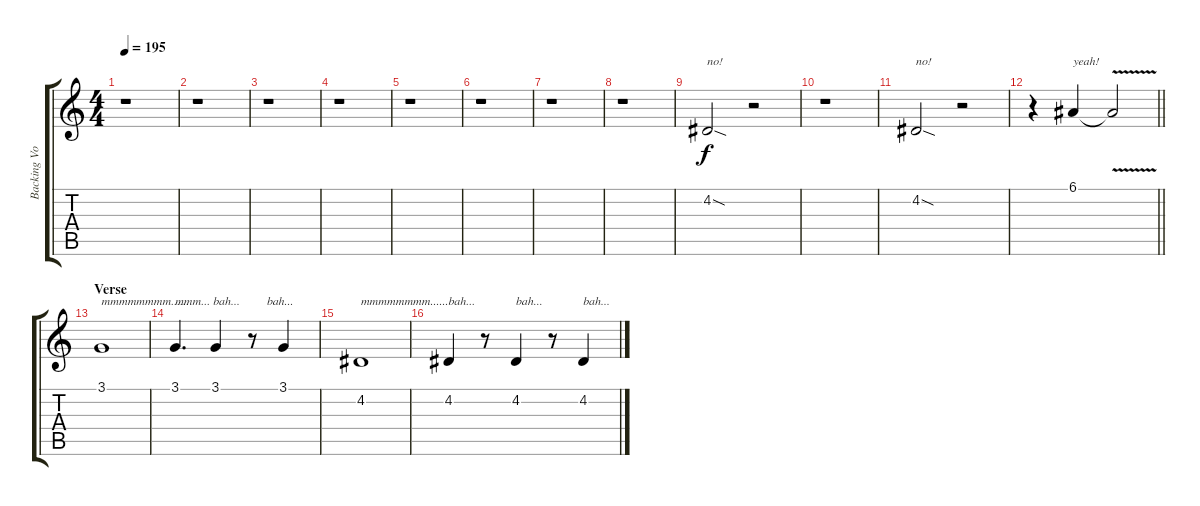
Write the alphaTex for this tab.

\track ("Backing Vocals" "Backing Vo") {instrument choiraahs}
\staff {score tabs}
\tuning (E4 B3 G3 D3 A2 E2) {hide}
\ts (4 4)
\tempo 195
\clef g2
\ks c
r.1{dy f} |
r.1 |
r.1 |
r.1 |
r.1 |
r.1 |
r.1 |
r.1 |
4.2{sod}.2{txt "no!"} r.2 |
r.1 |
4.2{sod}.2{txt "no!"} r.2 |
\barLineRight lightlight
r.4 6.1.4{txt "yeah!"} 6.1{v t}.2 |
\section ("" "Verse")
3.1.1{txt "mmmmmmmm......"} |
3.1.4{d txt "mmm... bah...         bah..."} 3.1.4 r.8 3.1.4 |
4.2.1{txt "mmmmmmmm......"} |
4.2.4{txt "bah..."} r.8 4.2.4{txt "bah..."} r.8 4.2.4{txt "bah..."}
